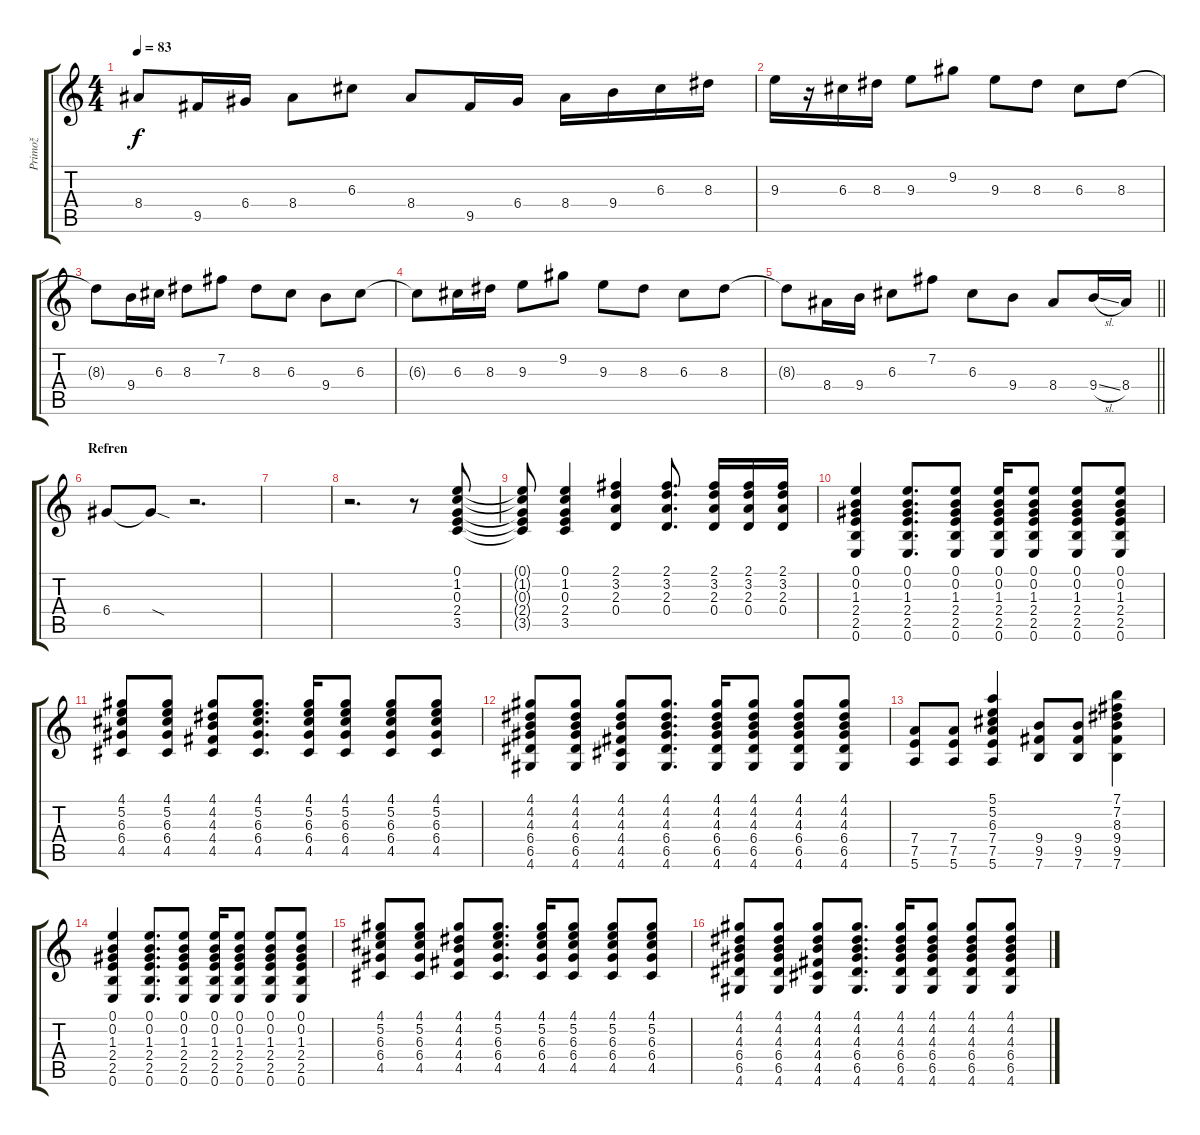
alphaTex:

\track ("Primož" "Primož") {instrument electricguitarjazz}
\staff {score tabs}
\tuning (E4 B3 G3 D3 A2 E2) {hide}
\ts (4 4)
\tempo 83
\clef g2
\ks c
8.4{t}.8{dy f} 9.5.16 6.4.16 8.4.8 6.3.8 8.4.8 9.5.16 6.4.16 8.4.16 9.4.16 6.3.16 8.3.16 |
9.3.16 r.16 6.3.16 8.3.16 9.3.8 9.2.8 9.3.8 8.3.8 6.3.8 8.3.8 |
8.3{t}.8 9.4.16 6.3.16 8.3.8 7.2.8 8.3.8 6.3.8 9.4.8 6.3.8 |
6.3{t}.8 6.3.16 8.3.16 9.3.8 9.2.8 9.3.8 8.3.8 6.3.8 8.3.8 |
\barLineRight lightlight
8.3{t}.8 8.4.16 9.4.16 6.3.8 7.2.8 6.3.8 9.4.8 8.4.8 9.4{sl}.16 8.4.16 |
\section ("" "Refren")
6.4.8 6.4{sod t}.8 r.2{d} |
|
r.2{d} r.8 (0.1 1.2 0.3 2.4 3.5).8 |
(0.1{t} 1.2{t} 0.3{t} 2.4{t} 3.5{t}).8 (0.1 1.2 0.3 2.4 3.5).4 (2.1 3.2 2.3 0.4).4 (2.1 3.2 2.3 0.4).8{d} (2.1 3.2 2.3 0.4).16 (2.1 3.2 2.3 0.4).16 (2.1 3.2 2.3 0.4).16 |
(0.1 0.2 1.3 2.4 2.5 0.6).4 (0.1 0.2 1.3 2.4 2.5 0.6).8{d} (0.1 0.2 1.3 2.4 2.5 0.6).8 (0.1 0.2 1.3 2.4 2.5 0.6).16 (0.1 0.2 1.3 2.4 2.5 0.6).8 (0.1 0.2 1.3 2.4 2.5 0.6).8 (0.1 0.2 1.3 2.4 2.5 0.6).8 |
(4.1 5.2 6.3 6.4 4.5).8 (4.1 5.2 6.3 6.4 4.5).8 (4.1 4.2 4.3 4.4 4.5).8 (4.1 5.2 6.3 6.4 4.5).8{d} (4.1 5.2 6.3 6.4 4.5).16 (4.1 5.2 6.3 6.4 4.5).8 (4.1 5.2 6.3 6.4 4.5).8 (4.1 5.2 6.3 6.4 4.5).8 |
(4.1 4.2 4.3 6.4 6.5 4.6).8 (4.1 4.2 4.3 6.4 6.5 4.6).8 (4.1 4.2 4.3 4.4 4.5 4.6).8 (4.1 4.2 4.3 6.4 6.5 4.6).8{d} (4.1 4.2 4.3 6.4 6.5 4.6).16 (4.1 4.2 4.3 6.4 6.5 4.6).8 (4.1 4.2 4.3 6.4 6.5 4.6).8 (4.1 4.2 4.3 6.4 6.5 4.6).8 |
(7.4 7.5 5.6).8 (7.4 7.5 5.6).8 (5.1 5.2 6.3 7.4 7.5 5.6).4 (9.4 9.5 7.6).8 (9.4 9.5 7.6).8 (7.1 7.2 8.3 9.4 9.5 7.6).4 |
(0.1 0.2 1.3 2.4 2.5 0.6).4 (0.1 0.2 1.3 2.4 2.5 0.6).8{d} (0.1 0.2 1.3 2.4 2.5 0.6).8 (0.1 0.2 1.3 2.4 2.5 0.6).16 (0.1 0.2 1.3 2.4 2.5 0.6).8 (0.1 0.2 1.3 2.4 2.5 0.6).8 (0.1 0.2 1.3 2.4 2.5 0.6).8 |
(4.1 5.2 6.3 6.4 4.5).8 (4.1 5.2 6.3 6.4 4.5).8 (4.1 4.2 4.3 4.4 4.5).8 (4.1 5.2 6.3 6.4 4.5).8{d} (4.1 5.2 6.3 6.4 4.5).16 (4.1 5.2 6.3 6.4 4.5).8 (4.1 5.2 6.3 6.4 4.5).8 (4.1 5.2 6.3 6.4 4.5).8 |
(4.1 4.2 4.3 6.4 6.5 4.6).8 (4.1 4.2 4.3 6.4 6.5 4.6).8 (4.1 4.2 4.3 4.4 4.5 4.6).8 (4.1 4.2 4.3 6.4 6.5 4.6).8{d} (4.1 4.2 4.3 6.4 6.5 4.6).16 (4.1 4.2 4.3 6.4 6.5 4.6).8 (4.1 4.2 4.3 6.4 6.5 4.6).8 (4.1 4.2 4.3 6.4 6.5 4.6).8
